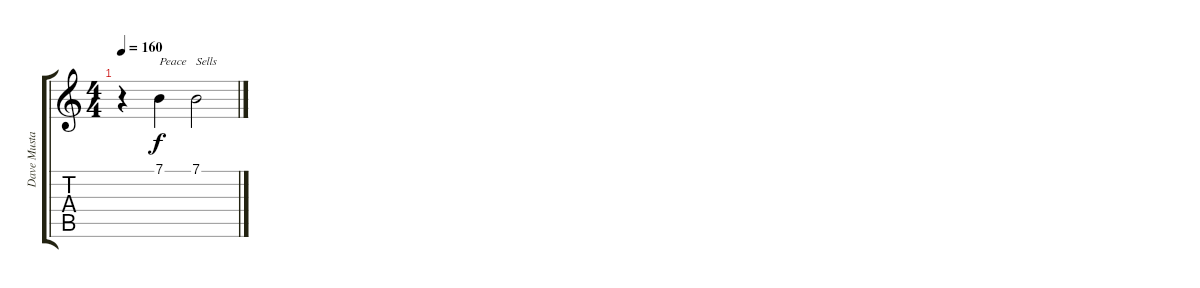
\track ("Dave Mustaine (Vocal)" "Dave Musta") {instrument lead1square}
\staff {score tabs}
\tuning (E4 B3 G3 D3 A2 E2) {hide}
\ts (4 4)
\tempo 160
\clef g2
\ks c
r.4{dy f} 7.1.4{txt "Peace"} 7.1.2{txt "Sells"}
